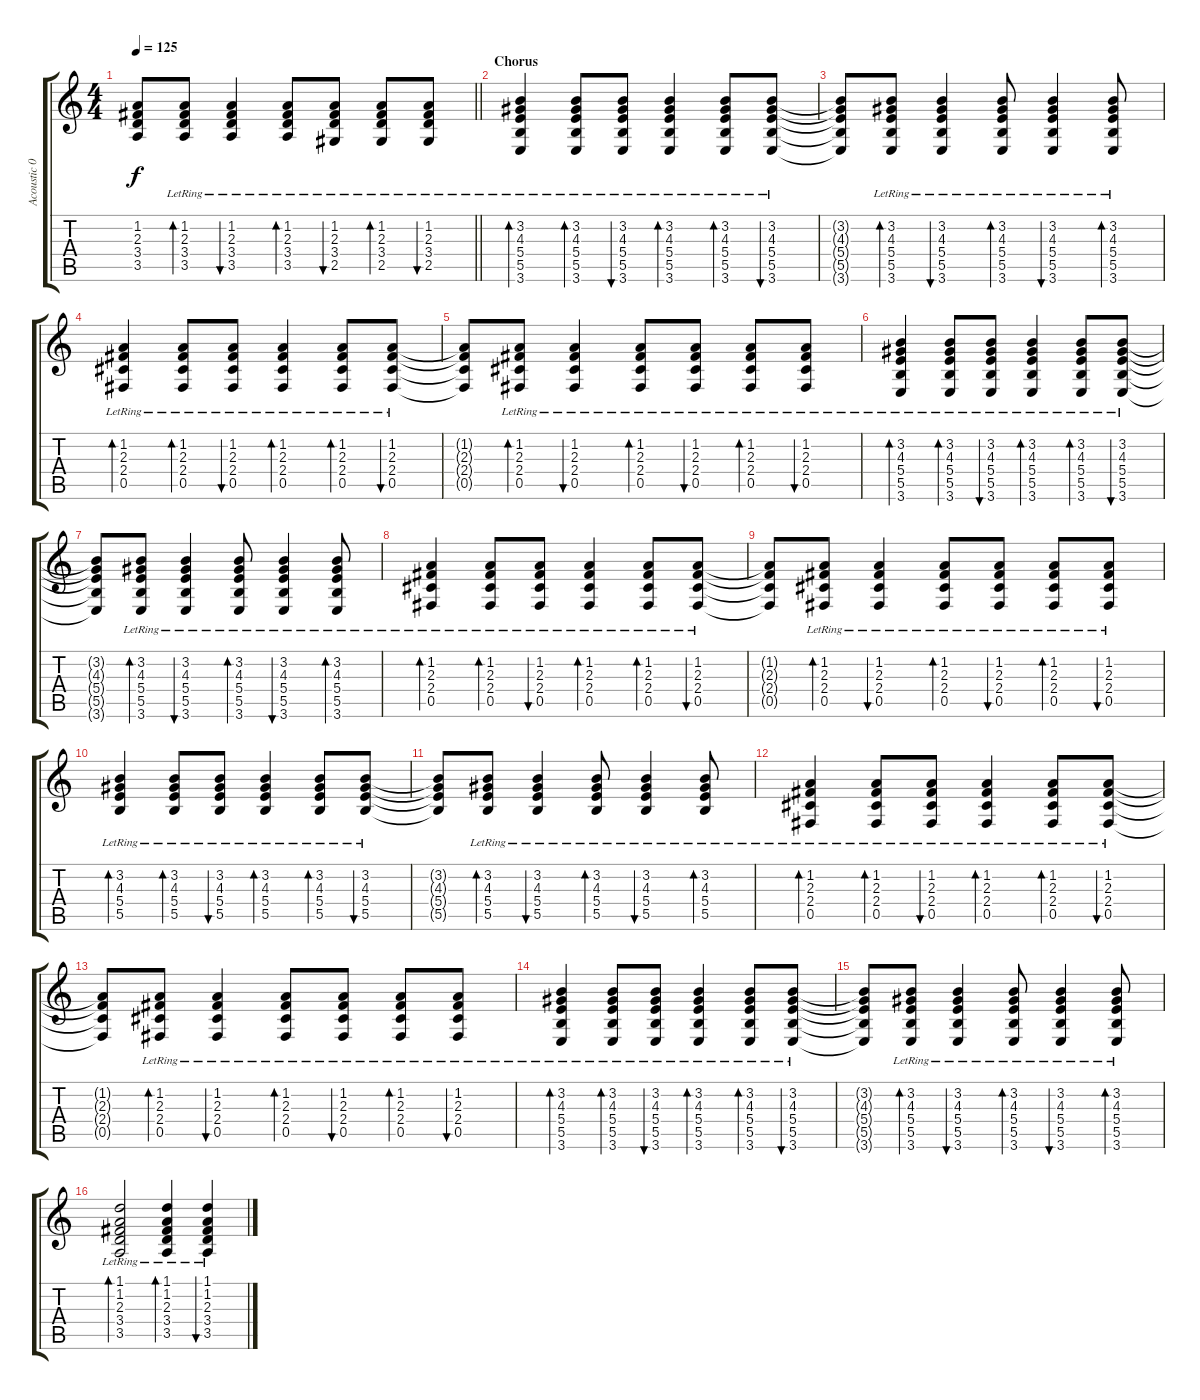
\track ("Acoustic 01" "Acoustic 0") {instrument electricguitarjazz}
\staff {score tabs}
\tuning (Db4 Ab3 E3 B2 Gb2 Db2) {hide}
\ts (4 4)
\tempo 125
\clef g2
\barLineRight lightlight
\ks c
(1.2{t} 2.3{t} 3.4{t} 3.5{t}).8{dy f} (1.2{lr} 2.3{lr} 3.4{lr} 3.5{lr}).8{bd 30} (1.2{lr} 2.3{lr} 3.4{lr} 3.5{lr}).4{bu 30} (1.2{lr} 2.3{lr} 3.4{lr} 3.5{lr}).8{bd 30} (1.2{lr} 2.3{lr} 3.4{lr} 2.5{lr}).8{bu 30} (1.2{lr} 2.3{lr} 3.4{lr} 2.5{lr}).8{bd 30} (1.2{lr} 2.3{lr} 3.4{lr} 2.5{lr}).8{bu 30} |
\section ("" "Chorus")
(3.2{lr} 4.3{lr} 5.4{lr} 5.5{lr} 3.6{lr}).4{bd 30} (3.2{lr} 4.3{lr} 5.4{lr} 5.5{lr} 3.6{lr}).8{bd 30} (3.2{lr} 4.3{lr} 5.4{lr} 5.5{lr} 3.6{lr}).8{bu 30} (3.2{lr} 4.3{lr} 5.4{lr} 5.5{lr} 3.6{lr}).4{bd 30} (3.2{lr} 4.3{lr} 5.4{lr} 5.5{lr} 3.6{lr}).8{bd 30} (3.2{lr} 4.3{lr} 5.4{lr} 5.5{lr} 3.6{lr}).8{bu 30} |
(3.2{t} 4.3{t} 5.4{t} 5.5{t} 3.6{t}).8 (3.2{lr} 4.3{lr} 5.4{lr} 5.5{lr} 3.6{lr}).8{bd 30} (3.2{lr} 4.3{lr} 5.4{lr} 5.5{lr} 3.6{lr}).4{bu 30} (3.2{lr} 4.3{lr} 5.4{lr} 5.5{lr} 3.6{lr}).8{bd 30} (3.2{lr} 4.3{lr} 5.4{lr} 5.5{lr} 3.6{lr}).4{bu 30} (3.2{lr} 4.3{lr} 5.4{lr} 5.5{lr} 3.6{lr}).8{bd 30} |
(1.2{lr} 2.3{lr} 2.4{lr} 0.5{lr}).4{bd 30} (1.2{lr} 2.3{lr} 2.4{lr} 0.5{lr}).8{bd 30} (1.2{lr} 2.3{lr} 2.4{lr} 0.5{lr}).8{bu 30} (1.2{lr} 2.3{lr} 2.4{lr} 0.5{lr}).4{bd 30} (1.2{lr} 2.3{lr} 2.4{lr} 0.5{lr}).8{bd 30} (1.2{lr} 2.3{lr} 2.4{lr} 0.5{lr}).8{bu 30} |
(1.2{t} 2.3{t} 2.4{t} 0.5{t}).8 (1.2{lr} 2.3{lr} 2.4{lr} 0.5{lr}).8{bd 30} (1.2{lr} 2.3{lr} 2.4{lr} 0.5{lr}).4{bu 30} (1.2{lr} 2.3{lr} 2.4{lr} 0.5{lr}).8{bd 30} (1.2{lr} 2.3{lr} 2.4{lr} 0.5{lr}).8{bu 30} (1.2{lr} 2.3{lr} 2.4{lr} 0.5{lr}).8{bd 30} (1.2{lr} 2.3{lr} 2.4{lr} 0.5{lr}).8{bu 30} |
(3.2{lr} 4.3{lr} 5.4{lr} 5.5{lr} 3.6{lr}).4{bd 30} (3.2{lr} 4.3{lr} 5.4{lr} 5.5{lr} 3.6{lr}).8{bd 30} (3.2{lr} 4.3{lr} 5.4{lr} 5.5{lr} 3.6{lr}).8{bu 30} (3.2{lr} 4.3{lr} 5.4{lr} 5.5{lr} 3.6{lr}).4{bd 30} (3.2{lr} 4.3{lr} 5.4{lr} 5.5{lr} 3.6{lr}).8{bd 30} (3.2{lr} 4.3{lr} 5.4{lr} 5.5{lr} 3.6{lr}).8{bu 30} |
(3.2{t} 4.3{t} 5.4{t} 5.5{t} 3.6{t}).8 (3.2{lr} 4.3{lr} 5.4{lr} 5.5{lr} 3.6{lr}).8{bd 30} (3.2{lr} 4.3{lr} 5.4{lr} 5.5{lr} 3.6{lr}).4{bu 30} (3.2{lr} 4.3{lr} 5.4{lr} 5.5{lr} 3.6{lr}).8{bd 30} (3.2{lr} 4.3{lr} 5.4{lr} 5.5{lr} 3.6{lr}).4{bu 30} (3.2{lr} 4.3{lr} 5.4{lr} 5.5{lr} 3.6{lr}).8{bd 30} |
(1.2{lr} 2.3{lr} 2.4{lr} 0.5{lr}).4{bd 30} (1.2{lr} 2.3{lr} 2.4{lr} 0.5{lr}).8{bd 30} (1.2{lr} 2.3{lr} 2.4{lr} 0.5{lr}).8{bu 30} (1.2{lr} 2.3{lr} 2.4{lr} 0.5{lr}).4{bd 30} (1.2{lr} 2.3{lr} 2.4{lr} 0.5{lr}).8{bd 30} (1.2{lr} 2.3{lr} 2.4{lr} 0.5{lr}).8{bu 30} |
(1.2{t} 2.3{t} 2.4{t} 0.5{t}).8 (1.2{lr} 2.3{lr} 2.4{lr} 0.5{lr}).8{bd 30} (1.2{lr} 2.3{lr} 2.4{lr} 0.5{lr}).4{bu 30} (1.2{lr} 2.3{lr} 2.4{lr} 0.5{lr}).8{bd 30} (1.2{lr} 2.3{lr} 2.4{lr} 0.5{lr}).8{bu 30} (1.2{lr} 2.3{lr} 2.4{lr} 0.5{lr}).8{bd 30} (1.2{lr} 2.3{lr} 2.4{lr} 0.5{lr}).8{bu 30} |
(3.2{lr} 4.3{lr} 5.4{lr} 5.5{lr}).4{bd 30} (3.2{lr} 4.3{lr} 5.4{lr} 5.5{lr}).8{bd 30} (3.2{lr} 4.3{lr} 5.4{lr} 5.5{lr}).8{bu 30} (3.2{lr} 4.3{lr} 5.4{lr} 5.5{lr}).4{bd 30} (3.2{lr} 4.3{lr} 5.4{lr} 5.5{lr}).8{bd 30} (3.2{lr} 4.3{lr} 5.4{lr} 5.5{lr}).8{bu 30} |
(3.2{t} 4.3{t} 5.4{t} 5.5{t}).8 (3.2{lr} 4.3{lr} 5.4{lr} 5.5{lr}).8{bd 30} (3.2{lr} 4.3{lr} 5.4{lr} 5.5{lr}).4{bu 30} (3.2{lr} 4.3{lr} 5.4{lr} 5.5{lr}).8{bd 30} (3.2{lr} 4.3{lr} 5.4{lr} 5.5{lr}).4{bu 30} (3.2{lr} 4.3{lr} 5.4{lr} 5.5{lr}).8{bd 30} |
(1.2{lr} 2.3{lr} 2.4{lr} 0.5{lr}).4{bd 30} (1.2{lr} 2.3{lr} 2.4{lr} 0.5{lr}).8{bd 30} (1.2{lr} 2.3{lr} 2.4{lr} 0.5{lr}).8{bu 30} (1.2{lr} 2.3{lr} 2.4{lr} 0.5{lr}).4{bd 30} (1.2{lr} 2.3{lr} 2.4{lr} 0.5{lr}).8{bd 30} (1.2{lr} 2.3{lr} 2.4{lr} 0.5{lr}).8{bu 30} |
(1.2{t} 2.3{t} 2.4{t} 0.5{t}).8 (1.2{lr} 2.3{lr} 2.4{lr} 0.5{lr}).8{bd 30} (1.2{lr} 2.3{lr} 2.4{lr} 0.5{lr}).4{bu 30} (1.2{lr} 2.3{lr} 2.4{lr} 0.5{lr}).8{bd 30} (1.2{lr} 2.3{lr} 2.4{lr} 0.5{lr}).8{bu 30} (1.2{lr} 2.3{lr} 2.4{lr} 0.5{lr}).8{bd 30} (1.2{lr} 2.3{lr} 2.4{lr} 0.5{lr}).8{bu 30} |
(3.2{lr} 4.3{lr} 5.4{lr} 5.5{lr} 3.6{lr}).4{bd 30} (3.2{lr} 4.3{lr} 5.4{lr} 5.5{lr} 3.6{lr}).8{bd 30} (3.2{lr} 4.3{lr} 5.4{lr} 5.5{lr} 3.6{lr}).8{bu 30} (3.2{lr} 4.3{lr} 5.4{lr} 5.5{lr} 3.6{lr}).4{bd 30} (3.2{lr} 4.3{lr} 5.4{lr} 5.5{lr} 3.6{lr}).8{bd 30} (3.2{lr} 4.3{lr} 5.4{lr} 5.5{lr} 3.6{lr}).8{bu 30} |
(3.2{t} 4.3{t} 5.4{t} 5.5{t} 3.6{t}).8 (3.2{lr} 4.3{lr} 5.4{lr} 5.5{lr} 3.6{lr}).8{bd 30} (3.2{lr} 4.3{lr} 5.4{lr} 5.5{lr} 3.6{lr}).4{bu 30} (3.2{lr} 4.3{lr} 5.4{lr} 5.5{lr} 3.6{lr}).8{bd 30} (3.2{lr} 4.3{lr} 5.4{lr} 5.5{lr} 3.6{lr}).4{bu 30} (3.2{lr} 4.3{lr} 5.4{lr} 5.5{lr} 3.6{lr}).8{bd 30} |
(1.1{lr} 1.2{lr} 2.3{lr} 3.4{lr} 3.5{lr}).2{bd 30} (1.1{lr} 1.2{lr} 2.3{lr} 3.4{lr} 3.5{lr}).4{bd 30} (1.1{lr} 1.2{lr} 2.3{lr} 3.4{lr} 3.5{lr}).4{bu 30}
